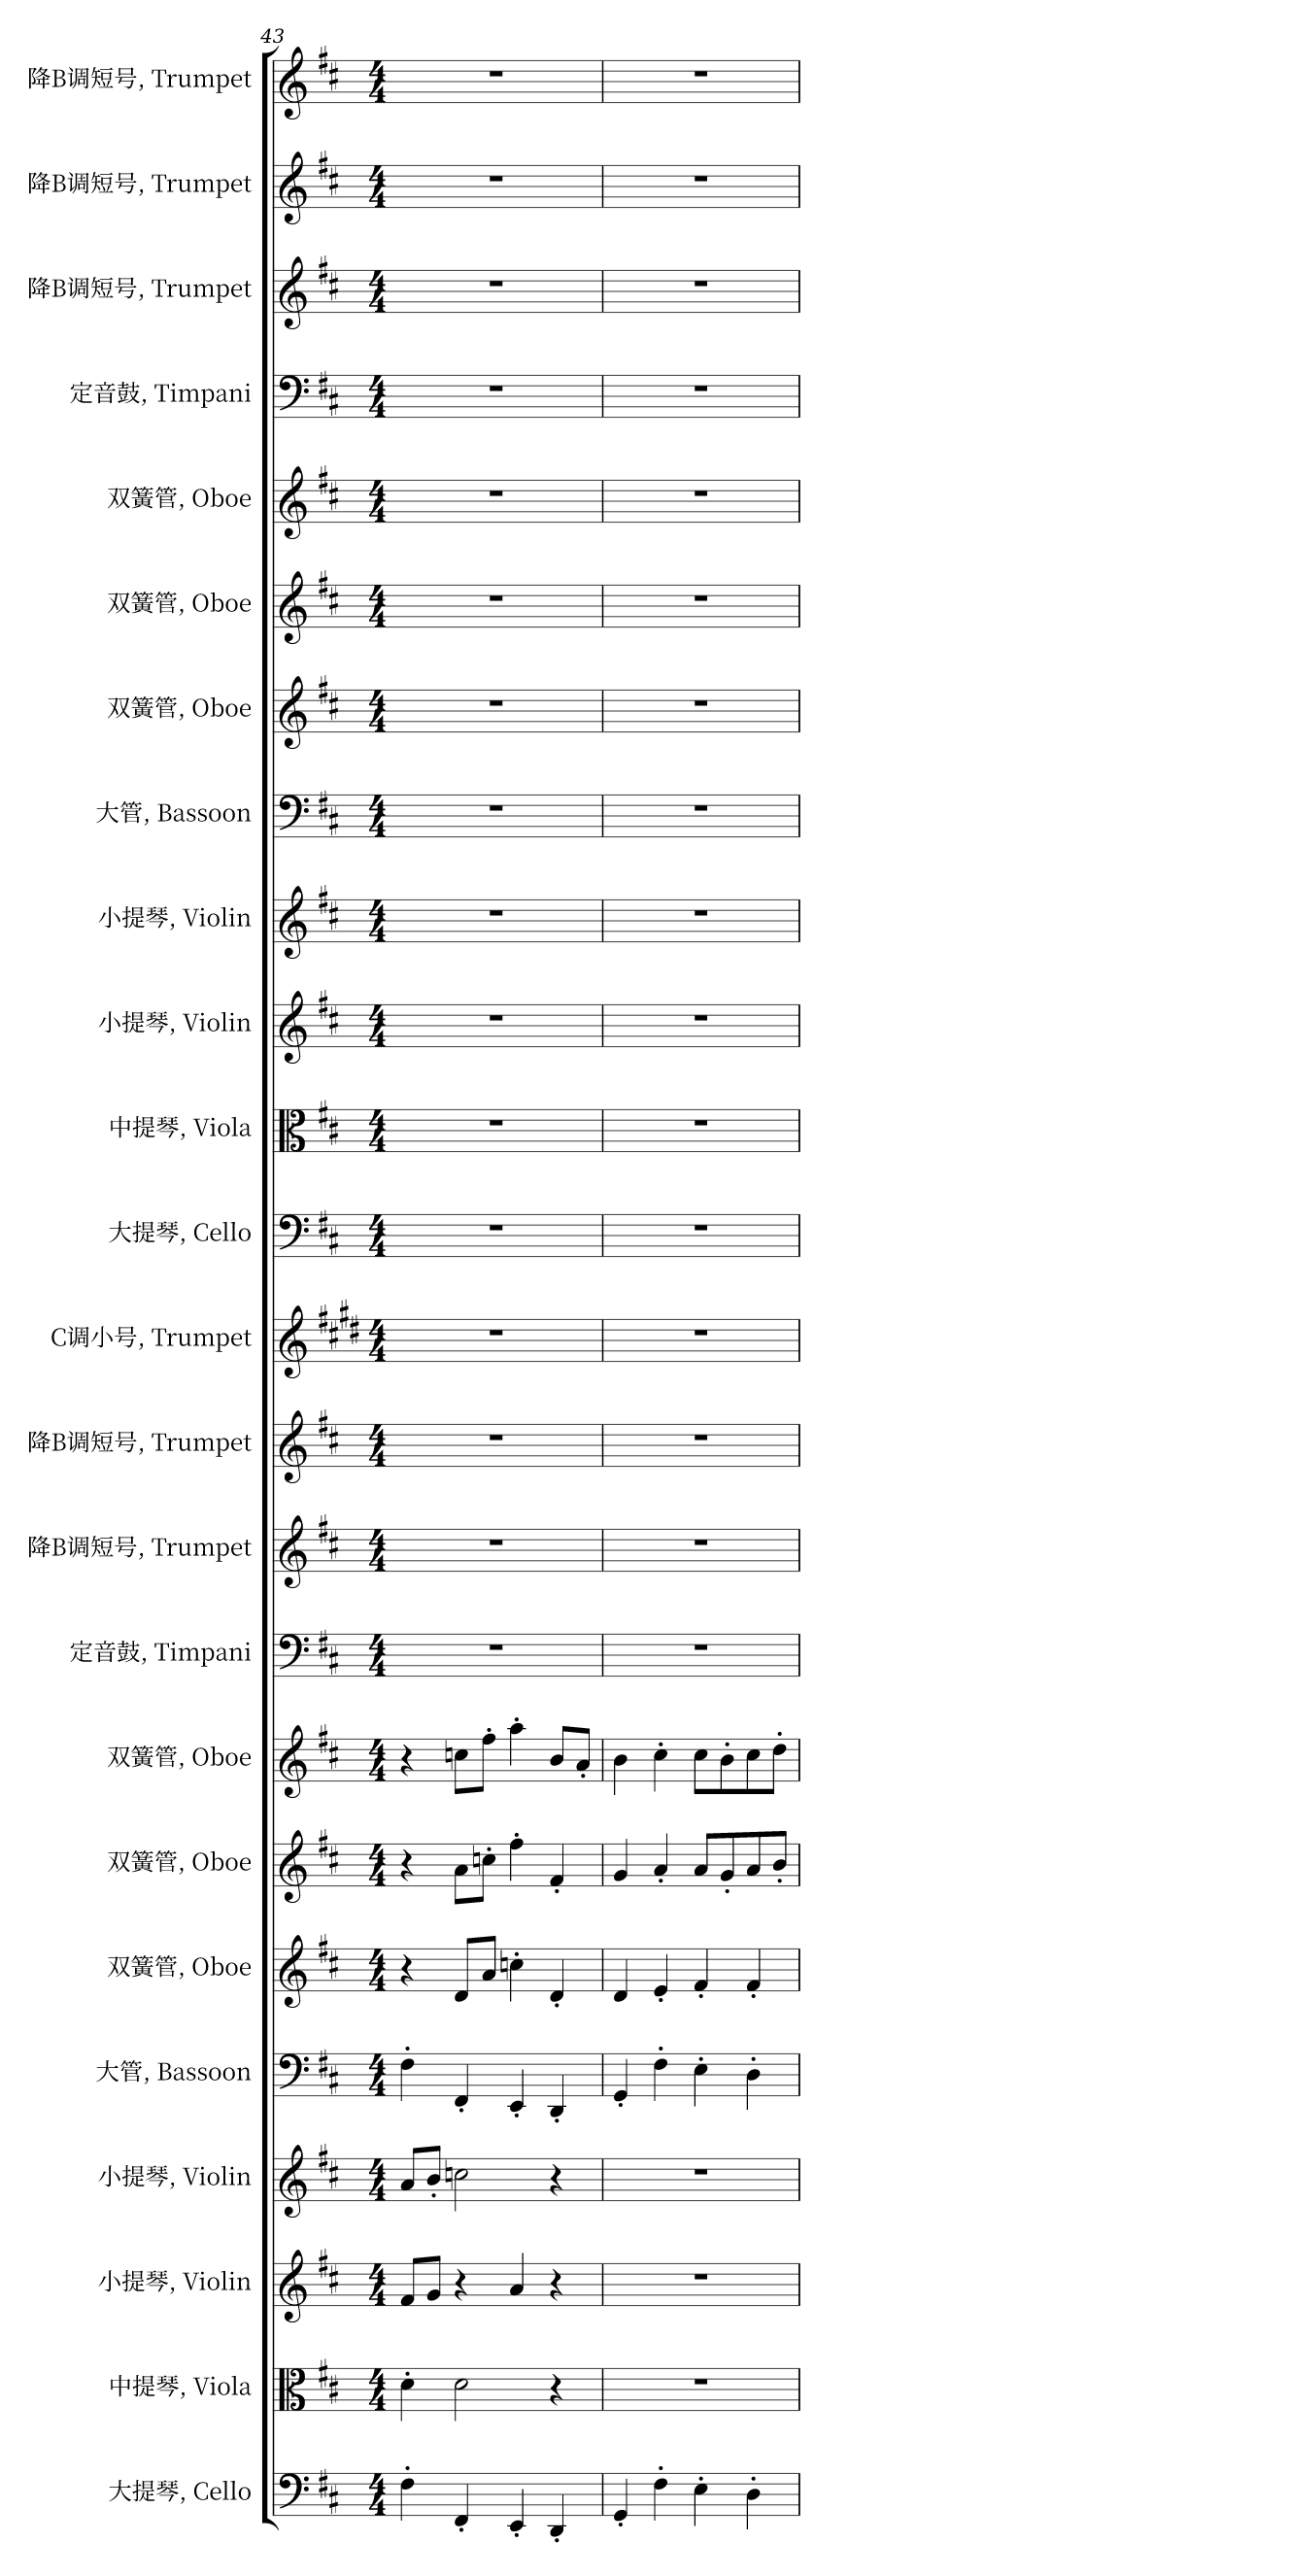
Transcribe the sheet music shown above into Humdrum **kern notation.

**kern	**kern	**kern	**kern	**kern	**kern	**kern	**kern	**kern	**kern	**kern	**kern	**kern	**kern	**kern	**kern	**kern	**kern	**kern	**kern	**kern	**kern	**kern	**kern
*part24	*part23	*part22	*part21	*part20	*part19	*part18	*part17	*part16	*part15	*part14	*part13	*part12	*part11	*part10	*part9	*part8	*part7	*part6	*part5	*part4	*part3	*part2	*part1
*staff24	*staff23	*staff22	*staff21	*staff20	*staff19	*staff18	*staff17	*staff16	*staff15	*staff14	*staff13	*staff12	*staff11	*staff10	*staff9	*staff8	*staff7	*staff6	*staff5	*staff4	*staff3	*staff2	*staff1
*I"大提琴, Cello	*I"中提琴, Viola	*I"小提琴, Violin	*I"小提琴, Violin	*I"大管, Bassoon	*I"双簧管, Oboe	*I"双簧管, Oboe	*I"双簧管, Oboe	*I"定音鼓, Timpani	*I"降B调短号, Trumpet	*I"降B调短号, Trumpet	*I"C调小号, Trumpet	*I"大提琴, Cello	*I"中提琴, Viola	*I"小提琴, Violin	*I"小提琴, Violin	*I"大管, Bassoon	*I"双簧管, Oboe	*I"双簧管, Oboe	*I"双簧管, Oboe	*I"定音鼓, Timpani	*I"降B调短号, Trumpet	*I"降B调短号, Trumpet	*I"降B调短号, Trumpet
*	*I'Vla.	*I'Vln.	*I'Vln.	*I'Bsn.	*I'Ob.	*I'Ob.	*I'Ob.	*I'Timp.	*	*	*I'C Tpt.	*	*I'Vla.	*I'Vln.	*I'Vln.	*I'Bsn.	*I'Ob.	*I'Ob.	*I'Ob.	*I'Timp.	*	*	*
*clefF4	*clefC3	*clefG2	*clefG2	*clefF4	*clefG2	*clefG2	*clefG2	*clefF4	*clefG2	*clefG2	*clefG2	*clefF4	*clefC3	*clefG2	*clefG2	*clefF4	*clefG2	*clefG2	*clefG2	*clefF4	*clefG2	*clefG2	*clefG2
*	*	*	*	*	*	*	*	*	*ITrd1c2	*ITrd1c2	*ITrd1c2	*	*	*	*	*	*	*	*	*	*ITrd1c2	*ITrd1c2	*ITrd1c2
*k[f#c#]	*k[f#c#]	*k[f#c#]	*k[f#c#]	*k[f#c#]	*k[f#c#]	*k[f#c#]	*k[f#c#]	*k[f#c#]	*k[]	*k[]	*k[f#c#]	*k[f#c#]	*k[f#c#]	*k[f#c#]	*k[f#c#]	*k[f#c#]	*k[f#c#]	*k[f#c#]	*k[f#c#]	*k[f#c#]	*k[]	*k[]	*k[]
*M4/4	*M4/4	*M4/4	*M4/4	*M4/4	*M4/4	*M4/4	*M4/4	*M4/4	*M4/4	*M4/4	*M4/4	*M4/4	*M4/4	*M4/4	*M4/4	*M4/4	*M4/4	*M4/4	*M4/4	*M4/4	*M4/4	*M4/4	*M4/4
=43	=43	=43	=43	=43	=43	=43	=43	=43	=43	=43	=43	=43	=43	=43	=43	=43	=43	=43	=43	=43	=43	=43	=43
4F#'\	4d'\	8f#/L	8a/L	4F#'\	4r	4r	4r	1r	1r	1r	1r	1r	1r	1r	1r	1r	1r	1r	1r	1r	1r	1r	1r
.	.	8g/J	8b'/J	.	.	.	.	.	.	.	.	.	.	.	.	.	.	.	.	.	.	.	.
4FF#'/	2d\	4r	2ccn\	4FF#'/	8d/L	8a\L	8ccn\L	.	.	.	.	.	.	.	.	.	.	.	.	.	.	.	.
.	.	.	.	.	8a/J	8ccn'\J	8ff#'\J	.	.	.	.	.	.	.	.	.	.	.	.	.	.	.	.
4EE'/	.	4a/	.	4EE'/	4ccn'\	4ff#'\	4aa'\	.	.	.	.	.	.	.	.	.	.	.	.	.	.	.	.
4DD'/	4r	4r	4r	4DD'/	4d'/	4f#'/	8b/L	.	.	.	.	.	.	.	.	.	.	.	.	.	.	.	.
.	.	.	.	.	.	.	8a'/J	.	.	.	.	.	.	.	.	.	.	.	.	.	.	.	.
=44	=44	=44	=44	=44	=44	=44	=44	=44	=44	=44	=44	=44	=44	=44	=44	=44	=44	=44	=44	=44	=44	=44	=44
4GG'/	1r	1r	1r	4GG'/	4d/	4g/	4b\	1r	1r	1r	1r	1r	1r	1r	1r	1r	1r	1r	1r	1r	1r	1r	1r
4F#'\	.	.	.	4F#'\	4e'/	4a'/	4cc#'\	.	.	.	.	.	.	.	.	.	.	.	.	.	.	.	.
4E'\	.	.	.	4E'\	4f#'/	8a/L	8cc#\L	.	.	.	.	.	.	.	.	.	.	.	.	.	.	.	.
.	.	.	.	.	.	8g'/	8b'\	.	.	.	.	.	.	.	.	.	.	.	.	.	.	.	.
4D'\	.	.	.	4D'\	4f#'/	8a/	8cc#\	.	.	.	.	.	.	.	.	.	.	.	.	.	.	.	.
.	.	.	.	.	.	8b'/J	8dd'\J	.	.	.	.	.	.	.	.	.	.	.	.	.	.	.	.
=	=	=	=	=	=	=	=	=	=	=	=	=	=	=	=	=	=	=	=	=	=	=	=
*-	*-	*-	*-	*-	*-	*-	*-	*-	*-	*-	*-	*-	*-	*-	*-	*-	*-	*-	*-	*-	*-	*-	*-
